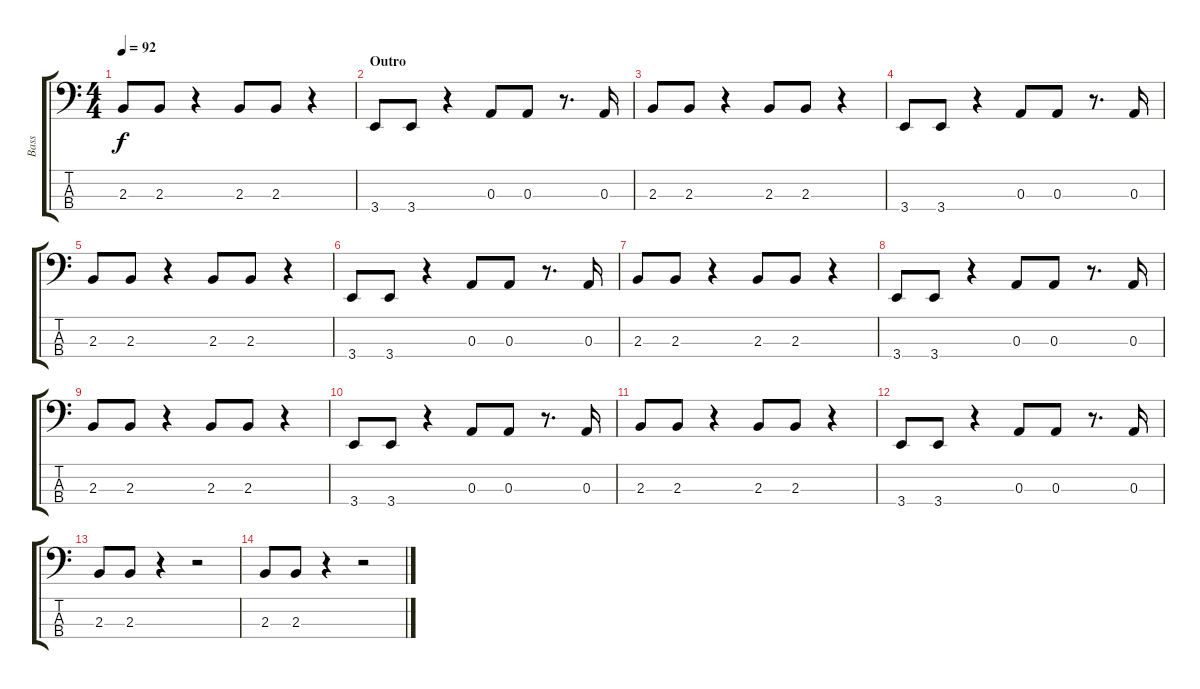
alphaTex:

\track ("Bass" "Bass") {instrument electricbassfinger}
\staff {score tabs}
\tuning (G2 D2 A1 Db1) {hide}
\ts (4 4)
\tempo 92
\clef f4
\ks c
2.3.8{dy f} 2.3.8 r.4 2.3.8 2.3.8 r.4 |
\section ("" "Outro")
3.4.8 3.4.8 r.4 0.3.8 0.3.8 r.8{d} 0.3.16 |
2.3.8 2.3.8 r.4 2.3.8 2.3.8 r.4 |
3.4.8 3.4.8 r.4 0.3.8 0.3.8 r.8{d} 0.3.16 |
2.3.8 2.3.8 r.4 2.3.8 2.3.8 r.4 |
3.4.8 3.4.8 r.4 0.3.8 0.3.8 r.8{d} 0.3.16 |
2.3.8 2.3.8 r.4 2.3.8 2.3.8 r.4 |
3.4.8 3.4.8 r.4 0.3.8 0.3.8 r.8{d} 0.3.16 |
2.3.8 2.3.8 r.4 2.3.8 2.3.8 r.4 |
3.4.8 3.4.8 r.4 0.3.8 0.3.8 r.8{d} 0.3.16 |
2.3.8 2.3.8 r.4 2.3.8 2.3.8 r.4 |
3.4.8 3.4.8 r.4 0.3.8 0.3.8 r.8{d} 0.3.16 |
2.3.8 2.3.8 r.4 r.2 |
2.3.8 2.3.8 r.4 r.2
